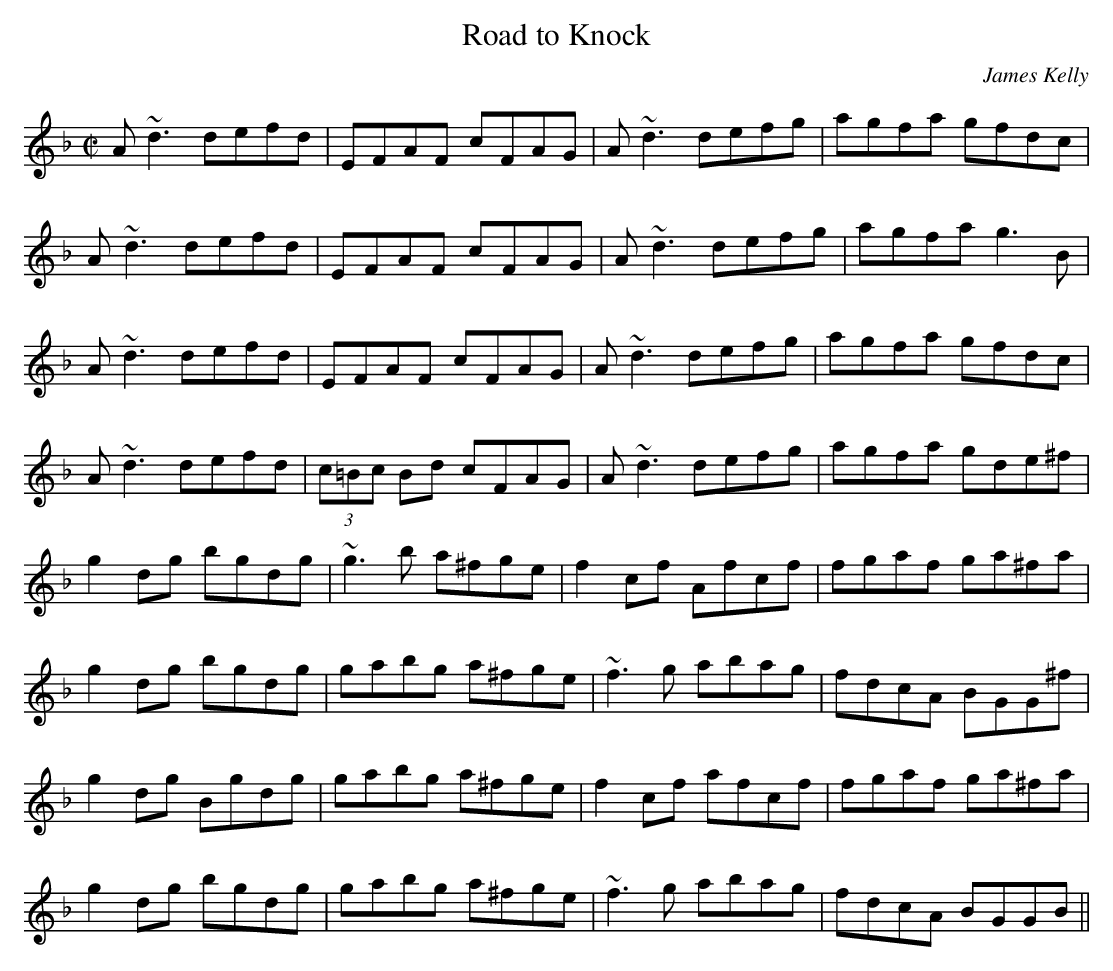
X:1
T:Road to Knock
M:C|
L:1/8
C:James Kelly
K:DMin
A~d3 defd|EFAF cFAG|A~d3 defg|agfa gfdc|
!A~d3 defd|EFAF cFAG|A~d3 defg|agfa g3B|
!A~d3 defd|EFAF cFAG|A~d3 defg|agfa gfdc|
!A~d3 defd|(3c=Bc Bd cFAG|A~d3 defg|agfa gde^f|
!g2dg bgdg|~g3b a^fge|f2cf Afcf|fgaf ga^fa|
!g2dg bgdg|gabg a^fge|~f3g abag|fdcA BGG^f|
!g2dg Bgdg|gabg a^fge|f2cf afcf|fgaf ga^fa|
!g2dg bgdg|gabg a^fge|~f3g abag|fdcA BGGB||
